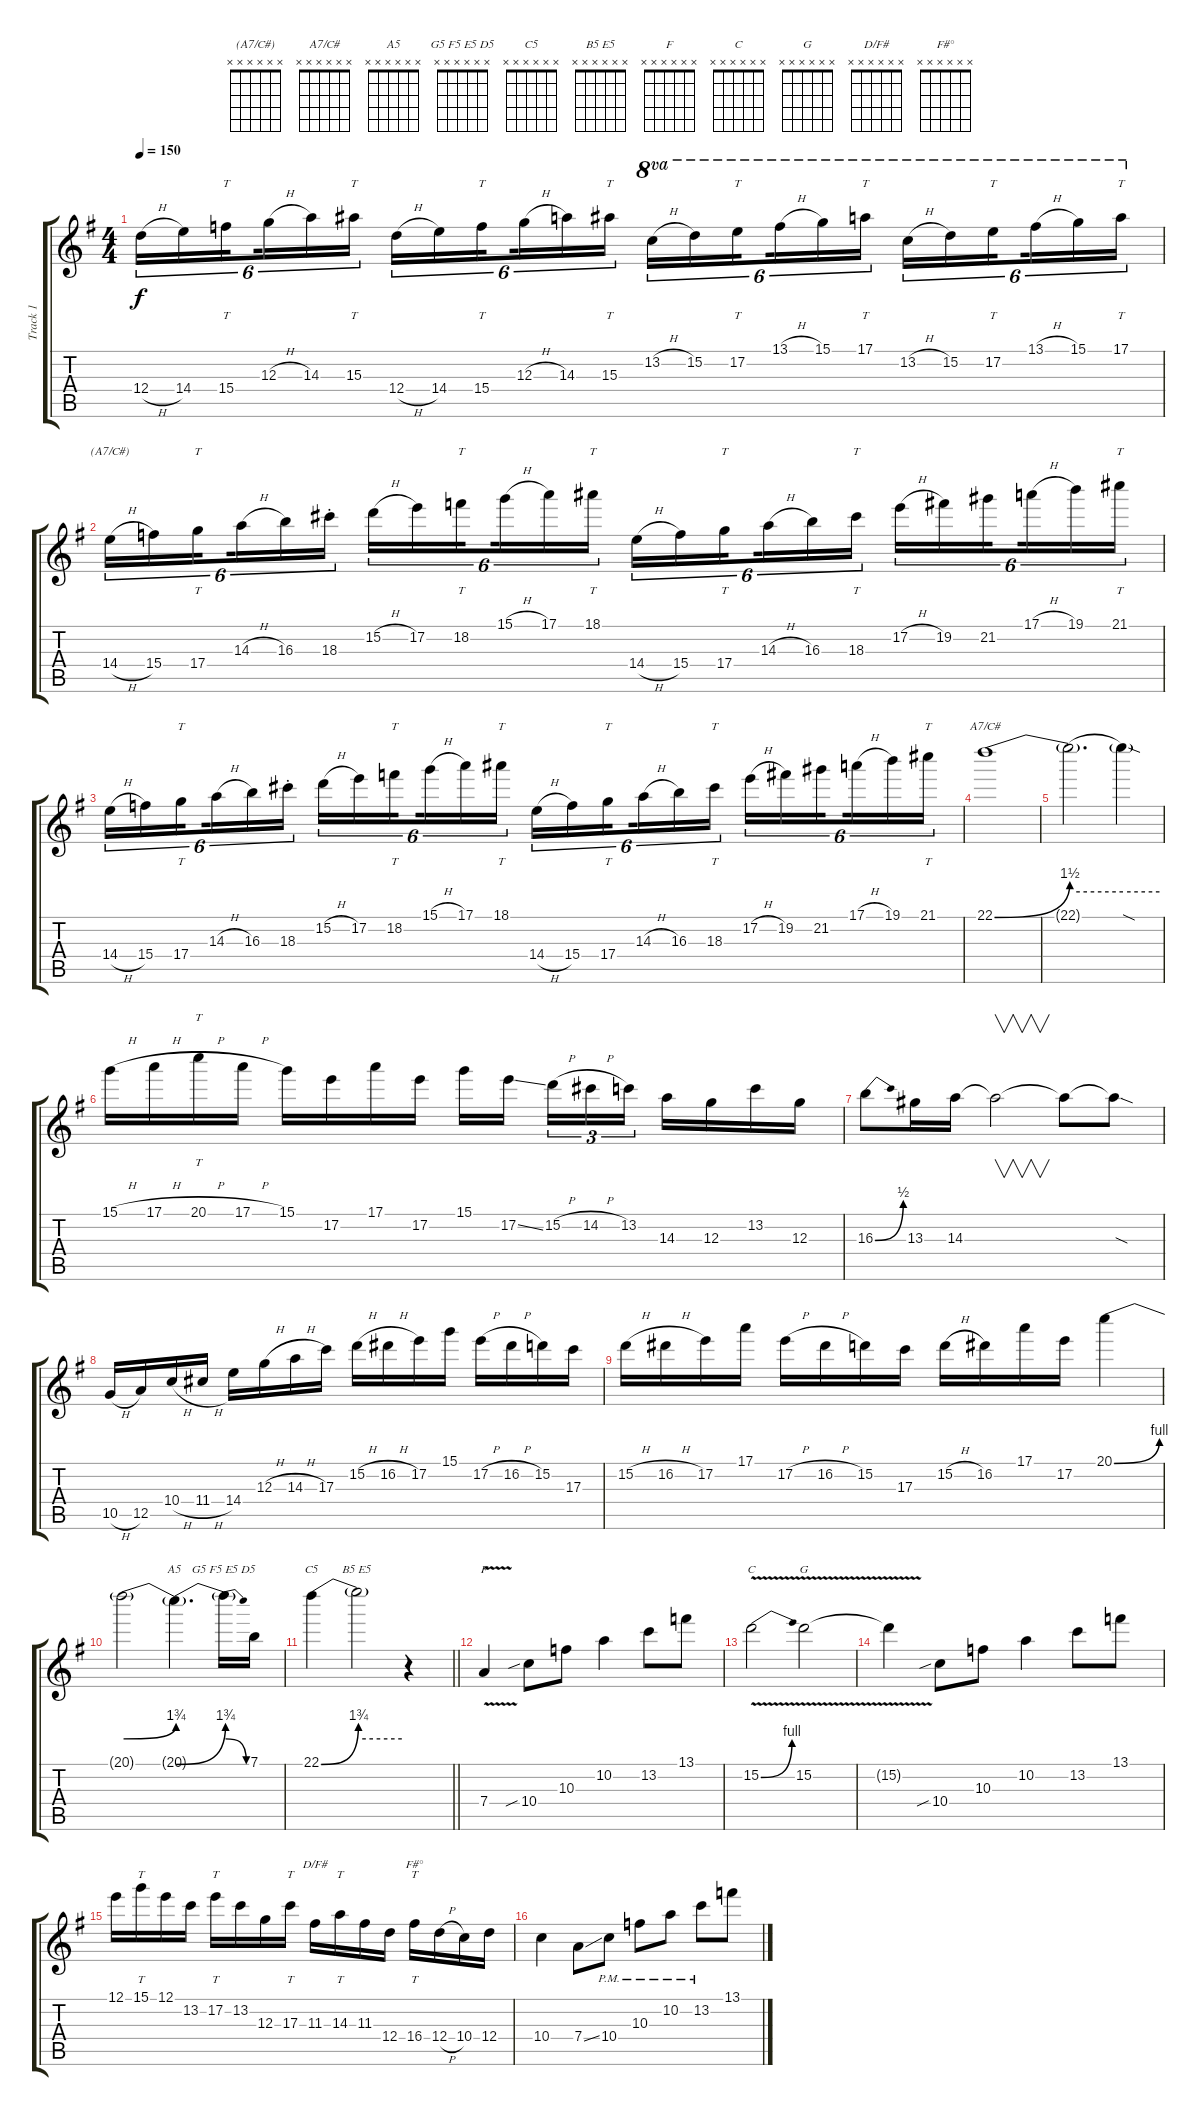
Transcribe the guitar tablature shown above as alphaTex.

\track ("Track 1" "Track 1") {instrument distortionguitar}
\staff {score tabs}
\tuning (E4 B3 G3 D3 A2 E2) {hide}
\chord ("(A7/C#)" x x x x x x)
\chord ("A7/C#" x x x x x x)
\chord ("A5" x x x x x x)
\chord ("G5 F5 E5 D5" x x x x x x)
\chord ("C5" x x x x x x)
\chord ("B5 E5" x x x x x x)
\chord ("F" x x x x x x)
\chord ("C" x x x x x x)
\chord ("G" x x x x x x)
\chord ("D/F#" x x x x x x)
\chord ("F#°" x x x x x x)
\ts (4 4)
\tempo 150
\clef g2
\ks g
12.4{h}.16{tu (6 4) dy f} 14.4.16{tu (6 4)} 15.4.16{tt tu (6 4) beam splitsecondary} 12.3{h}.16{tu (6 4)} 14.3.16{tu (6 4)} 15.3.16{tt tu (6 4)} 12.4{h}.16{tu (6 4)} 14.4.16{tu (6 4)} 15.4.16{tt tu (6 4) beam splitsecondary} 12.3{h}.16{tu (6 4)} 14.3.16{tu (6 4)} 15.3.16{tt tu (6 4)} 13.2{h}.16{tu (6 4) ot 8va} 15.2.16{tu (6 4) ot 8va} 17.2.16{tt tu (6 4) ot 8va beam splitsecondary} 13.1{h}.16{tu (6 4) ot 8va} 15.1.16{tu (6 4) ot 8va} 17.1.16{tt tu (6 4) ot 8va} 13.2{h}.16{tu (6 4) ot 8va} 15.2.16{tu (6 4) ot 8va} 17.2.16{tt tu (6 4) ot 8va beam splitsecondary} 13.1{h}.16{tu (6 4) ot 8va} 15.1.16{tu (6 4) ot 8va} 17.1.16{tt tu (6 4) ot 8va} |
14.4{h}.16{tu (6 4) ch "(A7/C#)"} 15.4.16{tu (6 4)} 17.4.16{tt tu (6 4) beam splitsecondary} 14.3{h}.16{tu (6 4)} 16.3.16{tu (6 4)} 18.3{st}.16{tu (6 4)} 15.2{h}.16{tu (6 4)} 17.2.16{tu (6 4)} 18.2.16{tt tu (6 4) beam splitsecondary} 15.1{h}.16{tu (6 4)} 17.1.16{tu (6 4)} 18.1.16{tt tu (6 4)} 14.4{h}.16{tu (6 4)} 15.4.16{tu (6 4)} 17.4.16{tt tu (6 4) beam splitsecondary} 14.3{h}.16{tu (6 4)} 16.3.16{tu (6 4)} 18.3.16{tt tu (6 4)} 17.2{h}.16{tu (6 4)} 19.2.16{tu (6 4)} 21.2.16{tu (6 4) beam splitsecondary} 17.1{h}.16{tu (6 4)} 19.1.16{tu (6 4)} 21.1.16{tt tu (6 4)} |
14.4{h}.16{tu (6 4)} 15.4.16{tu (6 4)} 17.4.16{tt tu (6 4) beam splitsecondary} 14.3{h}.16{tu (6 4)} 16.3.16{tu (6 4)} 18.3{st}.16{tu (6 4)} 15.2{h}.16{tu (6 4)} 17.2.16{tu (6 4)} 18.2.16{tt tu (6 4) beam splitsecondary} 15.1{h}.16{tu (6 4)} 17.1.16{tu (6 4)} 18.1.16{tt tu (6 4)} 14.4{h}.16{tu (6 4)} 15.4.16{tu (6 4)} 17.4.16{tt tu (6 4) beam splitsecondary} 14.3{h}.16{tu (6 4)} 16.3.16{tu (6 4)} 18.3.16{tt tu (6 4)} 17.2{h}.16{tu (6 4)} 19.2.16{tu (6 4)} 21.2.16{tu (6 4) beam splitsecondary} 17.1{h}.16{tu (6 4)} 19.1.16{tu (6 4)} 21.1.16{tt tu (6 4)} |
22.1{be (bend 0 0 60 6)}.1{ch "A7/C#"} |
22.1{be (hold 0 4 60 4) t}.2{d} 22.1{be (hold 0 4 60 4) sod t}.4 |
15.1{h}.16 17.1{h}.16 20.1{h}.16{tt} 17.1{h}.16 15.1.16 17.2.16 17.1.16 17.2.16 15.1.16 17.2{ss}.16{beam splitsecondary} 15.2{h}.16{tu (3 2)} 14.2{h}.16{tu (3 2)} 13.2.16{tu (3 2)} 14.3.16 12.3.16 13.2.16 12.3.16 |
16.3{be (bend 0 0 60 2)}.8 13.3.16 14.3.16 14.3{t}.2{v} 14.3{t}.8 14.3{sod t}.8 |
10.5{h}.16 12.5.16 10.4{h}.16 11.4{h}.16 14.4.16 12.3{h}.16 14.3{h}.16 17.3.16 15.2{h}.16 16.2{h}.16 17.2.16 15.1.16 17.2{h}.16 16.2{h}.16 15.2.16 17.3.16 |
15.2{h}.16 16.2{h}.16 17.2.16 17.1.16 17.2{h}.16 16.2{h}.16 15.2.16 17.3.16 15.2{h}.16 16.2.16 17.1.16 17.2.16 20.1{be (bend 0 0 60 4)}.4 |
20.1{be (bend 0 4 60 7) t}.2 20.1{be (bend 0 0 60 7) t}.4{d ch "A5"} 20.1{be (release 0 4 60 0) t}.16{ch "G5 F5 E5 D5"} 7.1.16 |
\barLineRight lightlight
22.1{be (bend 0 0 60 7)}.4{ch "C5"} 22.1{be (hold 0 4 60 4) t}.2{ch "B5 E5"} r.4 |
7.4{v}.4{ch "F"} 10.4{sib}.8 10.3.8 10.2.4 13.2.8 13.1.8 |
15.2{be (bend 0 0 60 4) v}.2{ch "C"} 15.2{v}.2{ch "G"} |
15.2{t}.4 10.4{sib}.8 10.3.8 10.2.4 13.2.8 13.1.8 |
12.1.16 15.1.16{tt} 12.1.16 13.2.16 17.2.16{tt} 13.2.16 12.3.16 17.3.16{tt} 11.3.16{ch "D/F#"} 14.3.16{tt} 11.3.16 12.4.16 16.4.16{tt ch "F#°"} 12.4{h}.16 10.4.16 12.4.16 |
10.4.4 7.4{ss}.8 10.4{pm}.8 10.3{pm}.8 10.2{pm}.8 13.2{pm}.8 13.1.8
